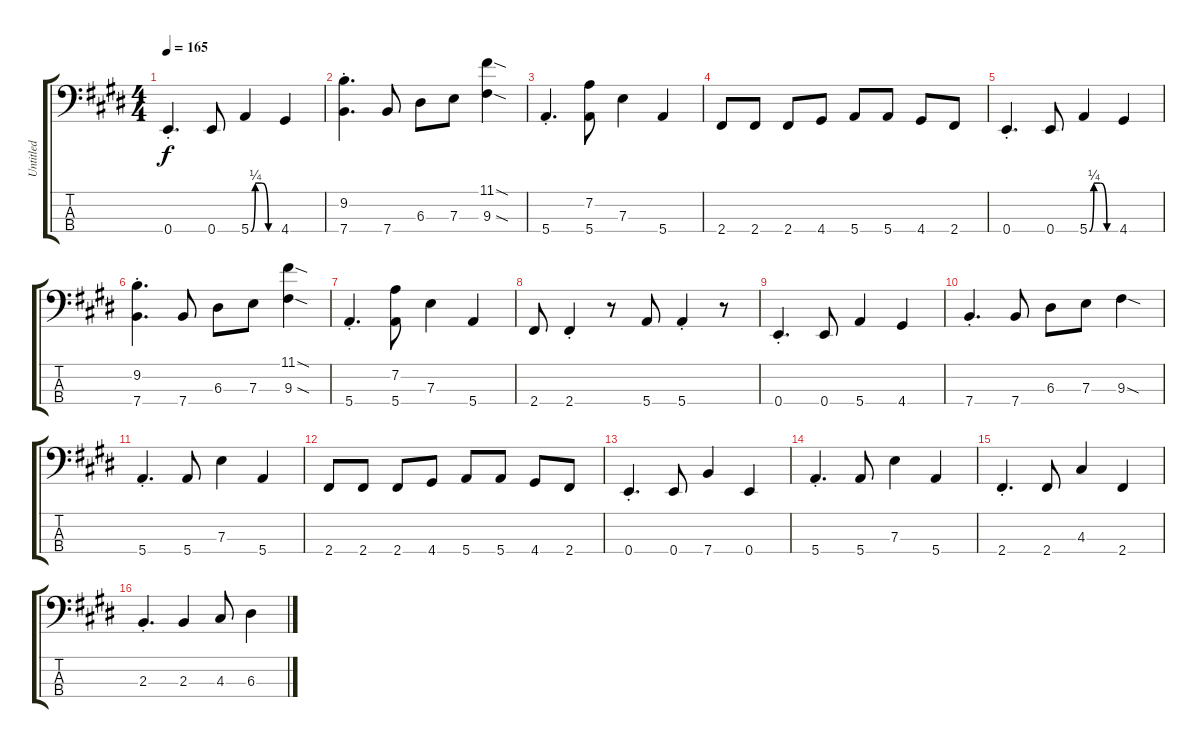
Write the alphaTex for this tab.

\track ("Untitled" "Untitled") {instrument electricbassfinger}
\staff {score tabs}
\tuning (G2 D2 A1 E1) {hide}
\ts (4 4)
\tempo 165
\clef f4
\ks e
0.4{st}.4{d dy f instrument electricbassfinger} 0.4.8 5.4{be (custom 0 0 10 1 25 1 40 0 60 0)}.4 4.4.4 |
(9.2{st} 7.4{st}).4{d} 7.4.8 6.3.8 7.3.8 (11.1{sod} 9.3{sod}).4 |
5.4{st}.4{d} (7.2 5.4).8 7.3.4 5.4.4 |
2.4.8 2.4.8 2.4.8 4.4.8 5.4.8 5.4.8 4.4.8 2.4.8 |
0.4{st}.4{d} 0.4.8 5.4{be (custom 0 0 10 1 25 1 40 0 60 0)}.4 4.4.4 |
(9.2{st} 7.4{st}).4{d} 7.4.8 6.3.8 7.3.8 (11.1{sod} 9.3{sod}).4 |
5.4{st}.4{d} (7.2 5.4).8 7.3.4 5.4.4 |
2.4.8 2.4{st}.4 r.8 5.4.8 5.4{st}.4 r.8 |
\ks c#minor
0.4{st}.4{d} 0.4.8 5.4.4 4.4.4 |
7.4{st}.4{d} 7.4.8 6.3.8 7.3.8 9.3{sod}.4 |
5.4{st}.4{d} 5.4.8 7.3.4 5.4.4 |
2.4.8 2.4.8 2.4.8 4.4.8 5.4.8 5.4.8 4.4.8 2.4.8 |
\ks e
0.4{st}.4{d} 0.4.8 7.4.4 0.4.4 |
\ks c#minor
5.4{st}.4{d} 5.4.8 7.3.4 5.4.4 |
2.4{st}.4{d} 2.4.8 4.3.4 2.4.4 |
2.3{st}.4{d} 2.3.4 4.3.8 6.3.4
